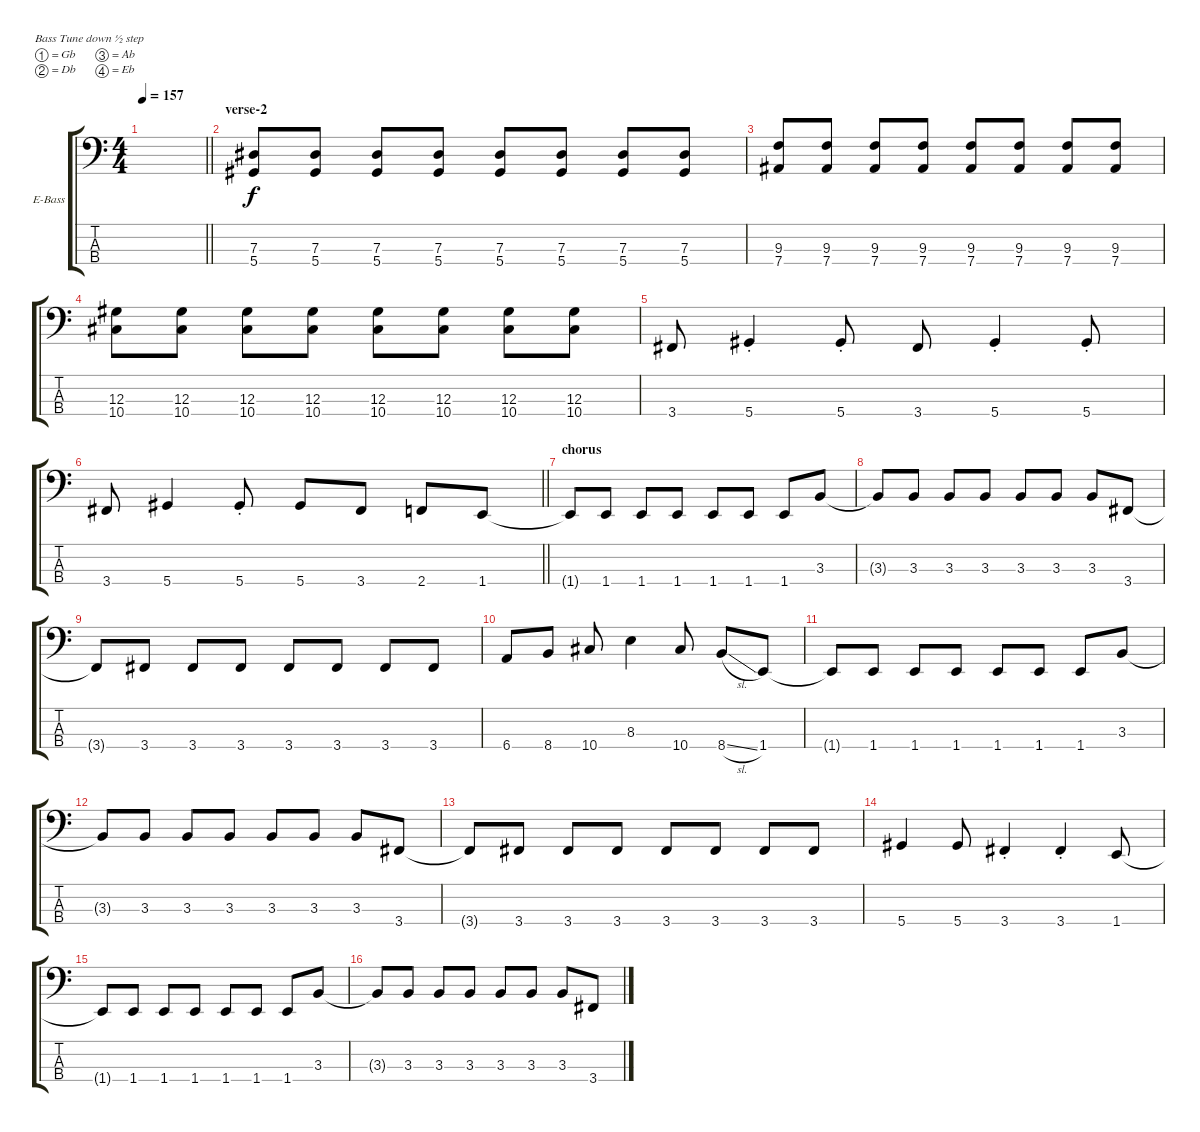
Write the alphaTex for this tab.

\bracketExtendMode groupsimilarinstruments
\firstSystemTrackNameOrientation horizontal
\otherSystemsTrackNameOrientation horizontal
\track ("Electric Bass" "E-Bass") {instrument electricbassfinger}
\staff {score tabs}
\tuning (Gb2 Db2 Ab1 Eb1)
\ts (4 4)
\tempo 157
\clef f4
\barLineRight lightlight
\ks c
|
\section ("" "verse-2")
(5.4 7.3).8 (5.4 7.3).8 (5.4 7.3).8 (5.4 7.3).8 (5.4 7.3).8 (5.4 7.3).8 (5.4 7.3).8 (5.4 7.3).8 |
(7.4 9.3).8 (7.4 9.3).8 (7.4 9.3).8 (7.4 9.3).8 (7.4 9.3).8 (7.4 9.3).8 (7.4 9.3).8 (7.4 9.3).8 |
(10.4 12.3).8 (10.4 12.3).8 (10.4 12.3).8 (10.4 12.3).8 (10.4 12.3).8 (10.4 12.3).8 (10.4 12.3).8 (10.4 12.3).8 |
3.4.8 5.4{st}.4 5.4{st}.8 3.4.8 5.4{st}.4 5.4{st}.8 |
\barLineRight lightlight
3.4.8 5.4.4 5.4{st}.8 5.4.8 3.4.8 2.4.8 1.4.8 |
\section ("" "chorus")
1.4{t}.8 1.4.8 1.4.8 1.4.8 1.4.8 1.4.8 1.4.8 3.3.8 |
3.3{t}.8 3.3.8 3.3.8 3.3.8 3.3.8 3.3.8 3.3.8 3.4.8 |
3.4{t}.8 3.4.8 3.4.8 3.4.8 3.4.8 3.4.8 3.4.8 3.4.8 |
\scale
0.383378 6.4.8 8.4.8 10.4.8 8.3.4 10.4.8 8.4{sl}.8 1.4.8 |
\scale
0.241287 1.4{t}.8 1.4.8 1.4.8 1.4.8 1.4.8 1.4.8 1.4.8 3.3.8 |
\scale
0.187668 3.3{t}.8 3.3.8 3.3.8 3.3.8 3.3.8 3.3.8 3.3.8 3.4.8 |
\scale
0.187668 3.4{t}.8 3.4.8 3.4.8 3.4.8 3.4.8 3.4.8 3.4.8 3.4.8 |
5.4.4 5.4.8 3.4{st}.4 3.4{st}.4 1.4.8 |
1.4{t}.8 1.4.8 1.4.8 1.4.8 1.4.8 1.4.8 1.4.8 3.3.8 |
3.3{t}.8 3.3.8 3.3.8 3.3.8 3.3.8 3.3.8 3.3.8 3.4.8
